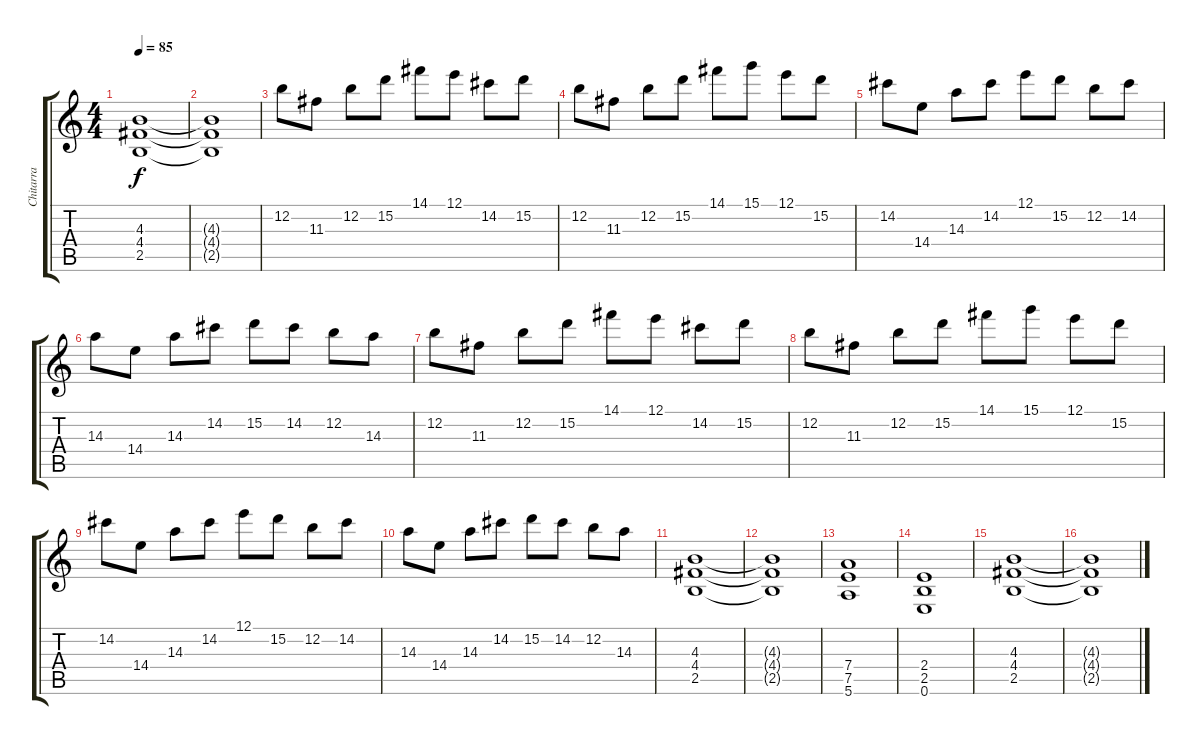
\track ("Chitarra" "Chitarra") {instrument distortionguitar}
\staff {score tabs}
\tuning (E4 B3 G3 D3 A2 E2) {hide}
\ts (4 4)
\tempo 85
\clef g2
\ks c
(4.3 4.4 2.5).1{dy f volume 0} |
(4.3{t} 4.4{t} 2.5{t}).1 |
12.2.8{volume 16} 11.3.8 12.2.8 15.2.8 14.1.8 12.1.8 14.2.8 15.2.8 |
12.2.8 11.3.8 12.2.8 15.2.8 14.1.8 15.1.8 12.1.8 15.2.8 |
14.2.8 14.4.8 14.3.8 14.2.8 12.1.8 15.2.8 12.2.8 14.2.8 |
14.3.8 14.4.8 14.3.8 14.2.8 15.2.8 14.2.8 12.2.8 14.3.8 |
12.2.8 11.3.8 12.2.8 15.2.8 14.1.8 12.1.8 14.2.8 15.2.8 |
12.2.8 11.3.8 12.2.8 15.2.8 14.1.8 15.1.8 12.1.8 15.2.8 |
14.2.8 14.4.8 14.3.8 14.2.8 12.1.8 15.2.8 12.2.8 14.2.8 |
14.3.8 14.4.8 14.3.8 14.2.8 15.2.8 14.2.8 12.2.8 14.3.8 |
(4.3 4.4 2.5).1{volume 16} |
(4.3{t} 4.4{t} 2.5{t}).1 |
(7.4 7.5 5.6).1 |
(2.4 2.5 0.6).1 |
(4.3 4.4 2.5).1 |
(4.3{t} 4.4{t} 2.5{t}).1
